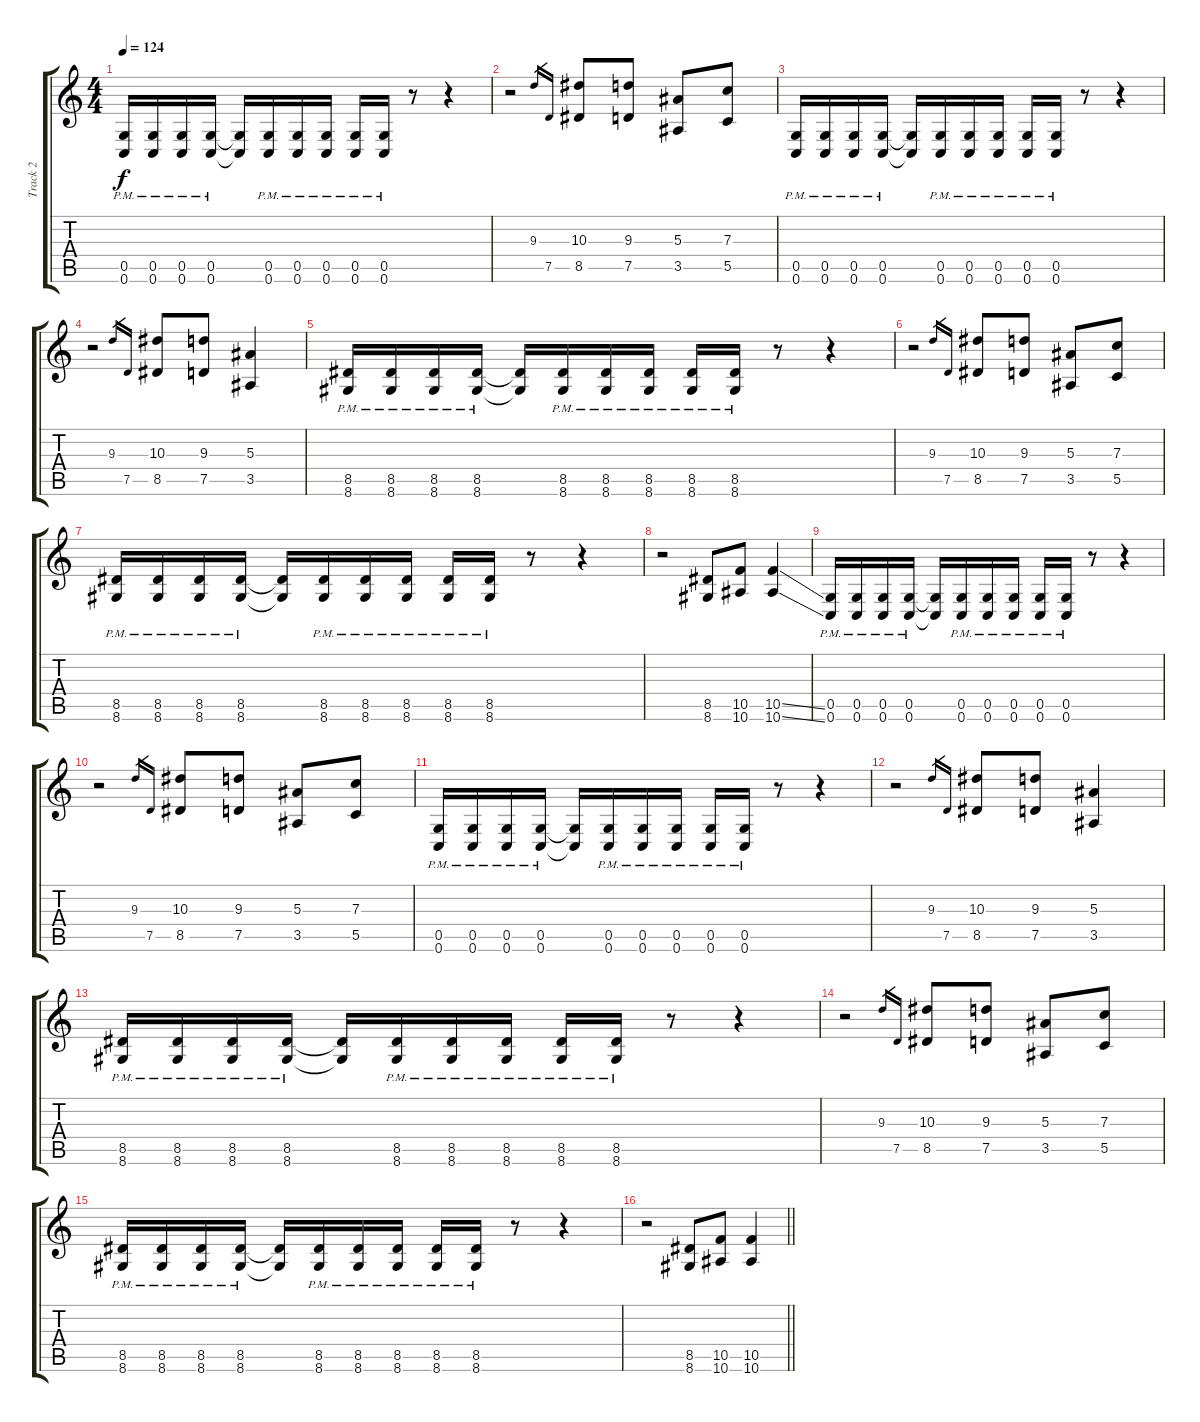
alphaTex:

\track ("Track 2" "Track 2") {instrument distortionguitar}
\staff {score tabs}
\tuning (D4 A3 F3 C3 G2 C2) {hide}
\ts (4 4)
\tempo 124
\clef g2
\ks c
(0.5{pm} 0.6{pm}).16{dy f} (0.5{pm} 0.6{pm}).16 (0.5{pm} 0.6{pm}).16 (0.5{pm} 0.6{pm}).16 (0.5{t} 0.6{t}).16 (0.5{pm} 0.6{pm}).16 (0.5{pm} 0.6{pm}).16 (0.5{pm} 0.6{pm}).16 (0.5{pm} 0.6{pm}).16 (0.5{pm} 0.6{pm}).16 r.8 r.4 |
r.2 9.3.16{gr} 7.5.16{gr} (10.3 8.5).8 (9.3 7.5).8 (5.3 3.5).8 (7.3 5.5).8 |
(0.5{pm} 0.6{pm}).16 (0.5{pm} 0.6{pm}).16 (0.5{pm} 0.6{pm}).16 (0.5{pm} 0.6{pm}).16 (0.5{t} 0.6{t}).16 (0.5{pm} 0.6{pm}).16 (0.5{pm} 0.6{pm}).16 (0.5{pm} 0.6{pm}).16 (0.5{pm} 0.6{pm}).16 (0.5{pm} 0.6{pm}).16 r.8 r.4 |
r.2 9.3.16{gr} 7.5.16{gr} (10.3 8.5).8 (9.3 7.5).8 (5.3 3.5).4 |
(8.5{pm} 8.6{pm}).16 (8.5{pm} 8.6{pm}).16 (8.5{pm} 8.6{pm}).16 (8.5{pm} 8.6{pm}).16 (8.5{t} 8.6{t}).16 (8.5{pm} 8.6{pm}).16 (8.5{pm} 8.6{pm}).16 (8.5{pm} 8.6{pm}).16 (8.5{pm} 8.6{pm}).16 (8.5{pm} 8.6{pm}).16 r.8 r.4 |
r.2 9.3.16{gr} 7.5.16{gr} (10.3 8.5).8 (9.3 7.5).8 (5.3 3.5).8 (7.3 5.5).8 |
(8.5{pm} 8.6{pm}).16 (8.5{pm} 8.6{pm}).16 (8.5{pm} 8.6{pm}).16 (8.5{pm} 8.6{pm}).16 (8.5{t} 8.6{t}).16 (8.5{pm} 8.6{pm}).16 (8.5{pm} 8.6{pm}).16 (8.5{pm} 8.6{pm}).16 (8.5{pm} 8.6{pm}).16 (8.5{pm} 8.6{pm}).16 r.8 r.4 |
r.2 (8.5 8.6).8 (10.5 10.6).8 (10.5{ss} 10.6{ss}).4 |
(0.5{pm} 0.6{pm}).16 (0.5{pm} 0.6{pm}).16 (0.5{pm} 0.6{pm}).16 (0.5{pm} 0.6{pm}).16 (0.5{t} 0.6{t}).16 (0.5{pm} 0.6{pm}).16 (0.5{pm} 0.6{pm}).16 (0.5{pm} 0.6{pm}).16 (0.5{pm} 0.6{pm}).16 (0.5{pm} 0.6{pm}).16 r.8 r.4 |
r.2 9.3.16{gr} 7.5.16{gr} (10.3 8.5).8 (9.3 7.5).8 (5.3 3.5).8 (7.3 5.5).8 |
(0.5{pm} 0.6{pm}).16 (0.5{pm} 0.6{pm}).16 (0.5{pm} 0.6{pm}).16 (0.5{pm} 0.6{pm}).16 (0.5{t} 0.6{t}).16 (0.5{pm} 0.6{pm}).16 (0.5{pm} 0.6{pm}).16 (0.5{pm} 0.6{pm}).16 (0.5{pm} 0.6{pm}).16 (0.5{pm} 0.6{pm}).16 r.8 r.4 |
r.2 9.3.16{gr} 7.5.16{gr} (10.3 8.5).8 (9.3 7.5).8 (5.3 3.5).4 |
(8.5{pm} 8.6{pm}).16 (8.5{pm} 8.6{pm}).16 (8.5{pm} 8.6{pm}).16 (8.5{pm} 8.6{pm}).16 (8.5{t} 8.6{t}).16 (8.5{pm} 8.6{pm}).16 (8.5{pm} 8.6{pm}).16 (8.5{pm} 8.6{pm}).16 (8.5{pm} 8.6{pm}).16 (8.5{pm} 8.6{pm}).16 r.8 r.4 |
r.2 9.3.16{gr} 7.5.16{gr} (10.3 8.5).8 (9.3 7.5).8 (5.3 3.5).8 (7.3 5.5).8 |
(8.5{pm} 8.6{pm}).16 (8.5{pm} 8.6{pm}).16 (8.5{pm} 8.6{pm}).16 (8.5{pm} 8.6{pm}).16 (8.5{t} 8.6{t}).16 (8.5{pm} 8.6{pm}).16 (8.5{pm} 8.6{pm}).16 (8.5{pm} 8.6{pm}).16 (8.5{pm} 8.6{pm}).16 (8.5{pm} 8.6{pm}).16 r.8 r.4 |
\barLineRight lightlight
r.2 (8.5 8.6).8 (10.5 10.6).8 (10.5 10.6{ss}).4
